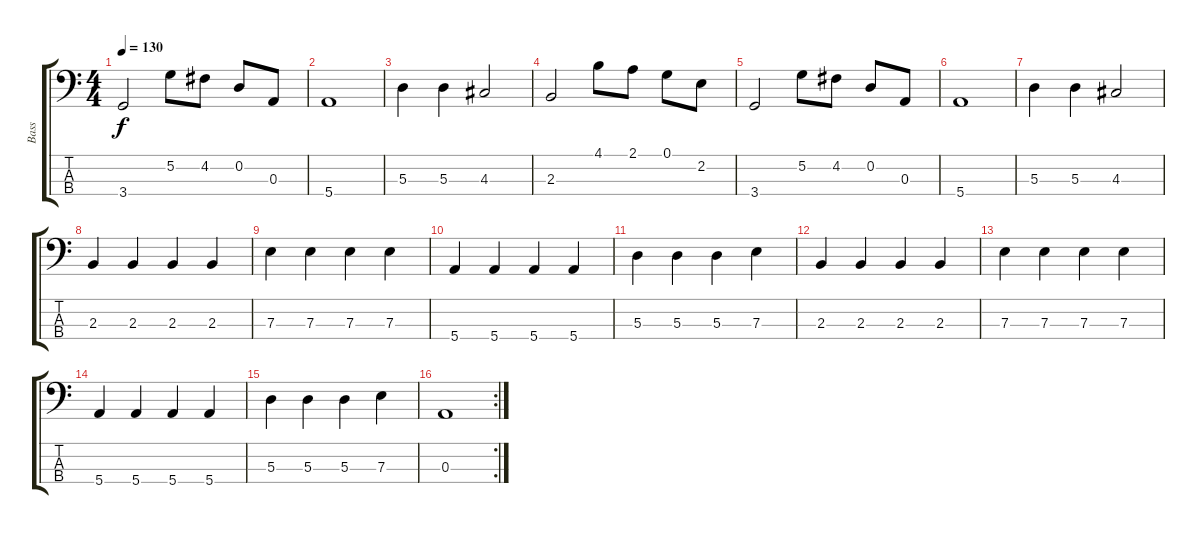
\track ("Bass" "Bass") {instrument electricbassfinger}
\staff {score tabs}
\tuning (G2 D2 A1 E1) {hide}
\ts (4 4)
\tempo 130
\clef f4
\ks c
3.4.2{dy f} 5.2.8 4.2.8 0.2.8 0.3.8 |
5.4.1 |
5.3.4 5.3.4 4.3.2 |
2.3.2 4.1.8 2.1.8 0.1.8 2.2.8 |
3.4.2 5.2.8 4.2.8 0.2.8 0.3.8 |
5.4.1 |
5.3.4 5.3.4 4.3.2 |
2.3.4 2.3.4 2.3.4 2.3.4 |
7.3.4 7.3.4 7.3.4 7.3.4 |
5.4.4 5.4.4 5.4.4 5.4.4 |
5.3.4 5.3.4 5.3.4 7.3.4 |
2.3.4 2.3.4 2.3.4 2.3.4 |
7.3.4 7.3.4 7.3.4 7.3.4 |
5.4.4 5.4.4 5.4.4 5.4.4 |
5.3.4 5.3.4 5.3.4 7.3.4 |
\rc 2
0.3.1
